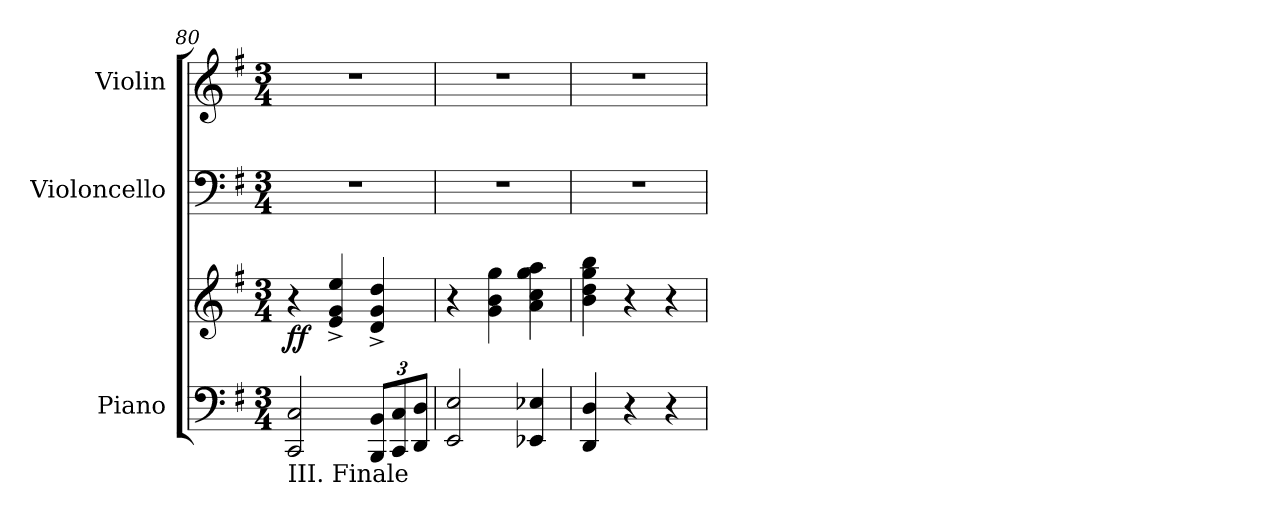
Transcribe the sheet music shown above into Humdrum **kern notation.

**kern	**kern	**dynam	**kern	**kern
*part3	*part3	*part3	*part2	*part1
*staff4	*staff3	*staff3/4	*staff2	*staff1
*I"Piano	*	*	*I"Violoncello	*I"Violin
*I'Pno.	*	*	*I'Vc.	*I'Vln.
!!LO:LB:g=z
*clefF4	*clefG2	*	*clefF4	*clefG2
*k[f#]	*k[f#]	*	*k[f#]	*k[f#]
*M3/4	*M3/4	*	*M3/4	*M3/4
=80	=80	=80	=80	=80
!LO:TX:b:t=III. Finale	!	!	!	!
!	!	!LO:DY:b	!	!
2CC/ 2C/	4r	ff	2.r	2.r
.	4e/^ 4g/^ 4ee/^	.	.	.
*Xbrackettup	*	*	*	*
12BBB/ 12BB/L	4d/^ 4g/^ 4dd/^	.	.	.
12CC/ 12C/	.	.	.	.
12DD/ 12D/J	.	.	.	.
=81	=81	=81	=81	=81
2EE/ 2E/	4r	.	2.r	2.r
.	4g\ 4b\ 4gg\	.	.	.
4EE-X/ 4E-X/	4a\ 4cc\ 4gg\ 4aa\	.	.	.
=82	=82	=82	=82	=82
4DD/ 4D/	4b\ 4dd\ 4gg\ 4bb\	.	2.r	2.r
4r	4r	.	.	.
4r	4r	.	.	.
=	=	=	=	=
*-	*-	*-	*-	*-
